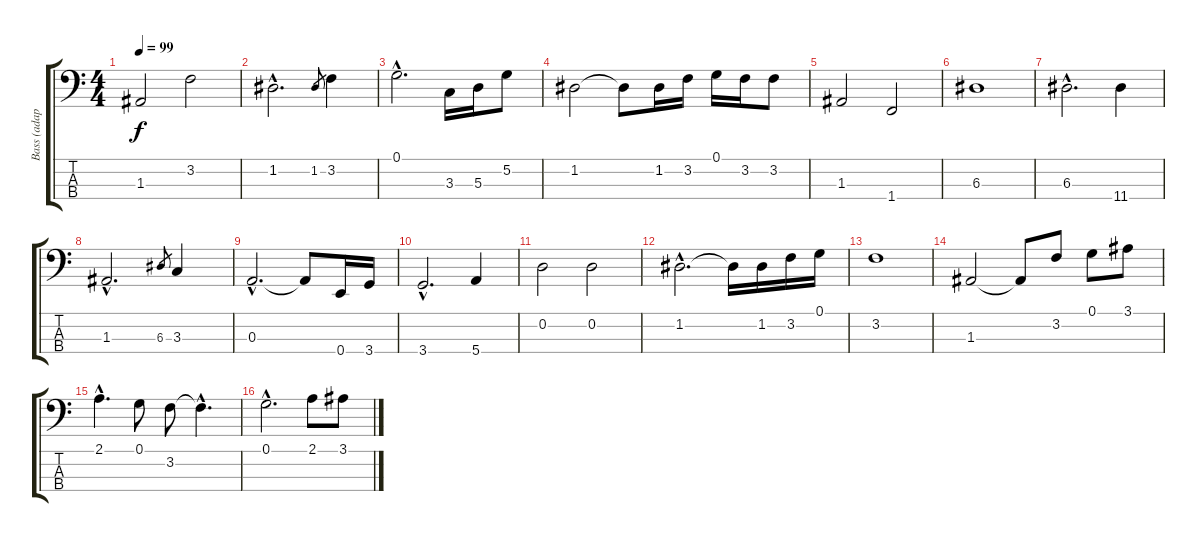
\track ("Bass (adaptée 4 cordes)" "Bass (adap") {instrument electricbassfinger}
\staff {score tabs}
\tuning (G2 D2 A1 E1) {hide}
\ts (4 4)
\tempo 99
\clef f4
\ks c
1.3.2{dy f} 3.2.2 |
1.2{hac}.2{d} 1.2.8{gr} 3.2.4 |
0.1{hac}.2{d} 3.3.16 5.3.16 5.2.8 |
1.2.2 1.2{t}.8 1.2.16 3.2.16 0.1.16 3.2.16 3.2.8 |
1.3.2 1.4.2 |
6.3.1 |
6.3{hac}.2{d} 11.4.4 |
1.3{hac}.2{d} 6.3.8{gr} 3.3.4 |
0.3{hac}.2{d} 0.3{t}.8 0.4.16 3.4.16 |
3.4{hac}.2{d} 5.4.4 |
0.2.2 0.2.2 |
1.2{hac}.2{d} 1.2{t}.16 1.2.16 3.2.16 0.1.16 |
3.2.1 |
1.3.2 1.3{t}.8 3.2.8 0.1.8 3.1.8 |
2.1{hac}.4{d} 0.1.8 3.2.8 3.2{hac t}.4{d} |
0.1{hac}.2{d} 2.1.8 3.1.8
